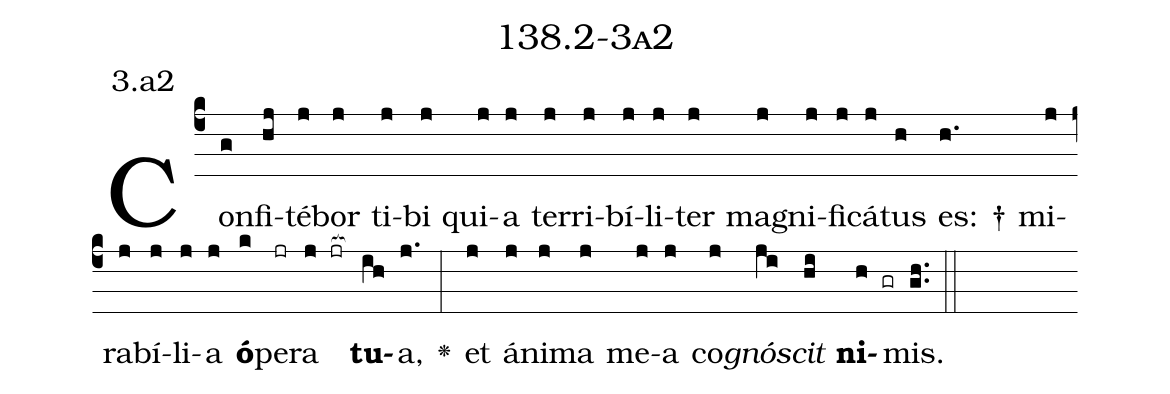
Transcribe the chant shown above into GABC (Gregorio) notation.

name: 138.2-3a2;
annotation: 3.a2;
%%
(c4)Con(g)fi(hj)té(j)bor(j) ti(j)bi(j) qui(j)a(j) ter(j)ri(j)bí(j)li(j)ter(j) ma(j)gni(j)fi(j)cá(j)tus(h) es: †(h.) mi(j)ra(j)bí(j)li(j)a(j) <b>ó</b>(k)pe(jr)ra(j jr[ocb:1{]) <b>tu</b>(ih[ocb:0}])a,(j.) <v>\greheightstar</v>(:) et(j) á(j)ni(j)ma(j) me(j)a(j) co(j)<i>gnó</i>(ji)<i>scit</i>(hi) <b>ni</b>(h gr)mis.(gh..) (::)


%E(j) u(j) o(ji) u(hi) a(h) e.(gh..) (::)
